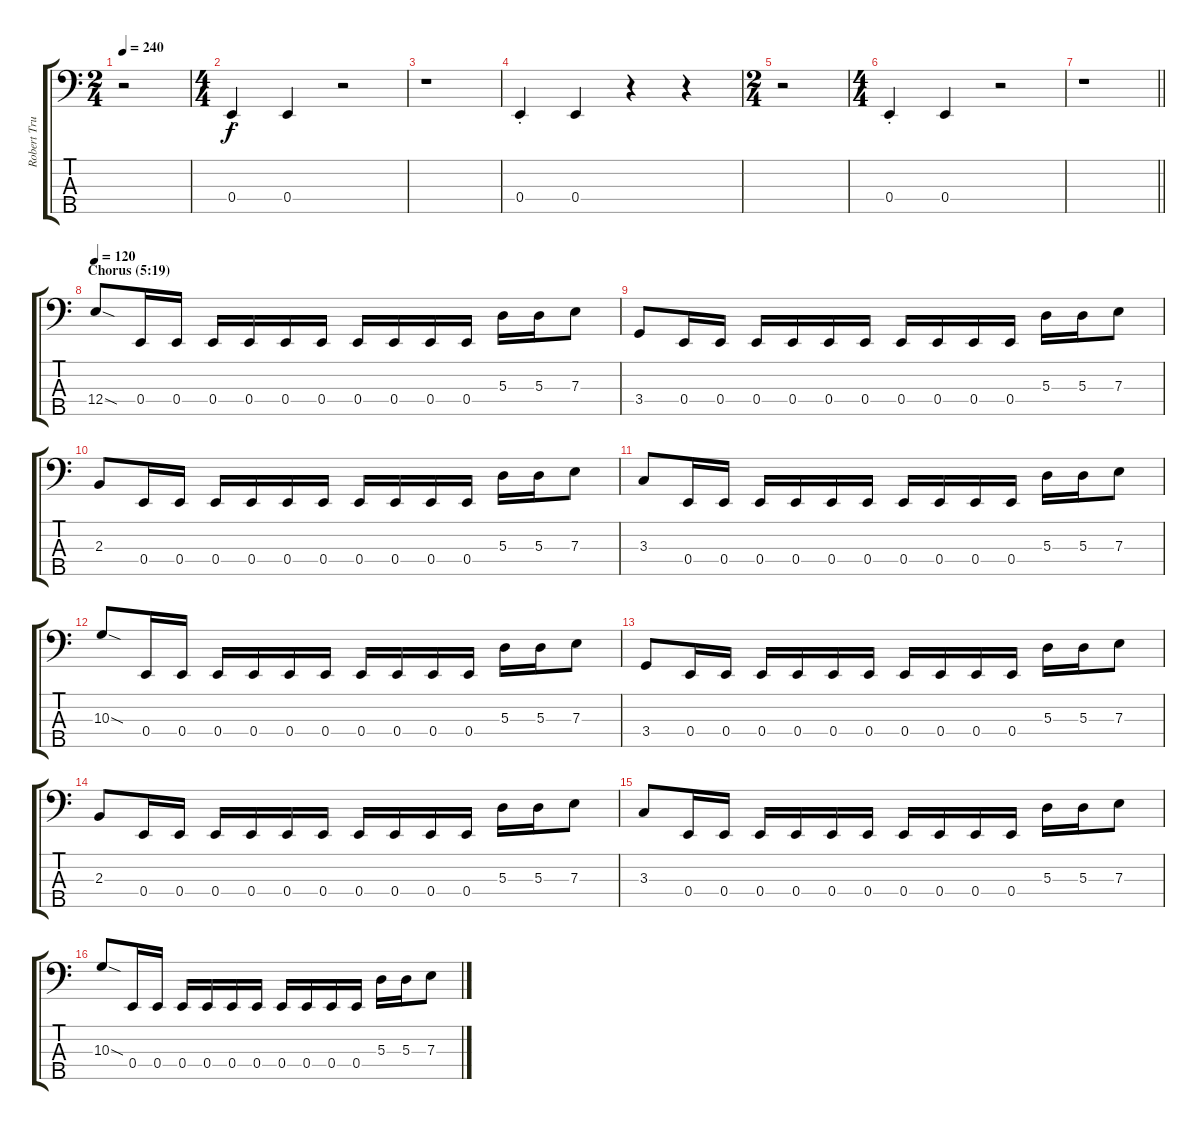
\track ("Robert Trujilo" "Robert Tru") {instrument electricbassfinger}
\staff {score tabs}
\tuning (G2 D2 A1 E1 B0) {hide}
\ts (2 4)
\tempo 240
\clef f4
\ks c
r.2{dy f} |
\ts (4 4)
0.4{st}.4 0.4.4 r.2 |
r.1 |
0.4{st}.4 0.4.4 r.4 r.4 |
\ts (2 4)
r.2 |
\ts (4 4)
0.4{st}.4 0.4.4 r.2 |
\barLineRight lightlight
r.1 |
\section ("" "Chorus (5:19)")
\tempo 120
12.4{sod}.8 0.4.16 0.4.16 0.4.16 0.4.16 0.4.16 0.4.16 0.4.16 0.4.16 0.4.16 0.4.16 5.3.16 5.3.16 7.3.8 |
3.4.8 0.4.16 0.4.16 0.4.16 0.4.16 0.4.16 0.4.16 0.4.16 0.4.16 0.4.16 0.4.16 5.3.16 5.3.16 7.3.8 |
2.3.8 0.4.16 0.4.16 0.4.16 0.4.16 0.4.16 0.4.16 0.4.16 0.4.16 0.4.16 0.4.16 5.3.16 5.3.16 7.3.8 |
3.3.8 0.4.16 0.4.16 0.4.16 0.4.16 0.4.16 0.4.16 0.4.16 0.4.16 0.4.16 0.4.16 5.3.16 5.3.16 7.3.8 |
10.3{sod}.8 0.4.16 0.4.16 0.4.16 0.4.16 0.4.16 0.4.16 0.4.16 0.4.16 0.4.16 0.4.16 5.3.16 5.3.16 7.3.8 |
3.4.8 0.4.16 0.4.16 0.4.16 0.4.16 0.4.16 0.4.16 0.4.16 0.4.16 0.4.16 0.4.16 5.3.16 5.3.16 7.3.8 |
2.3.8 0.4.16 0.4.16 0.4.16 0.4.16 0.4.16 0.4.16 0.4.16 0.4.16 0.4.16 0.4.16 5.3.16 5.3.16 7.3.8 |
3.3.8 0.4.16 0.4.16 0.4.16 0.4.16 0.4.16 0.4.16 0.4.16 0.4.16 0.4.16 0.4.16 5.3.16 5.3.16 7.3.8 |
10.3{sod}.8 0.4.16 0.4.16 0.4.16 0.4.16 0.4.16 0.4.16 0.4.16 0.4.16 0.4.16 0.4.16 5.3.16 5.3.16 7.3.8
